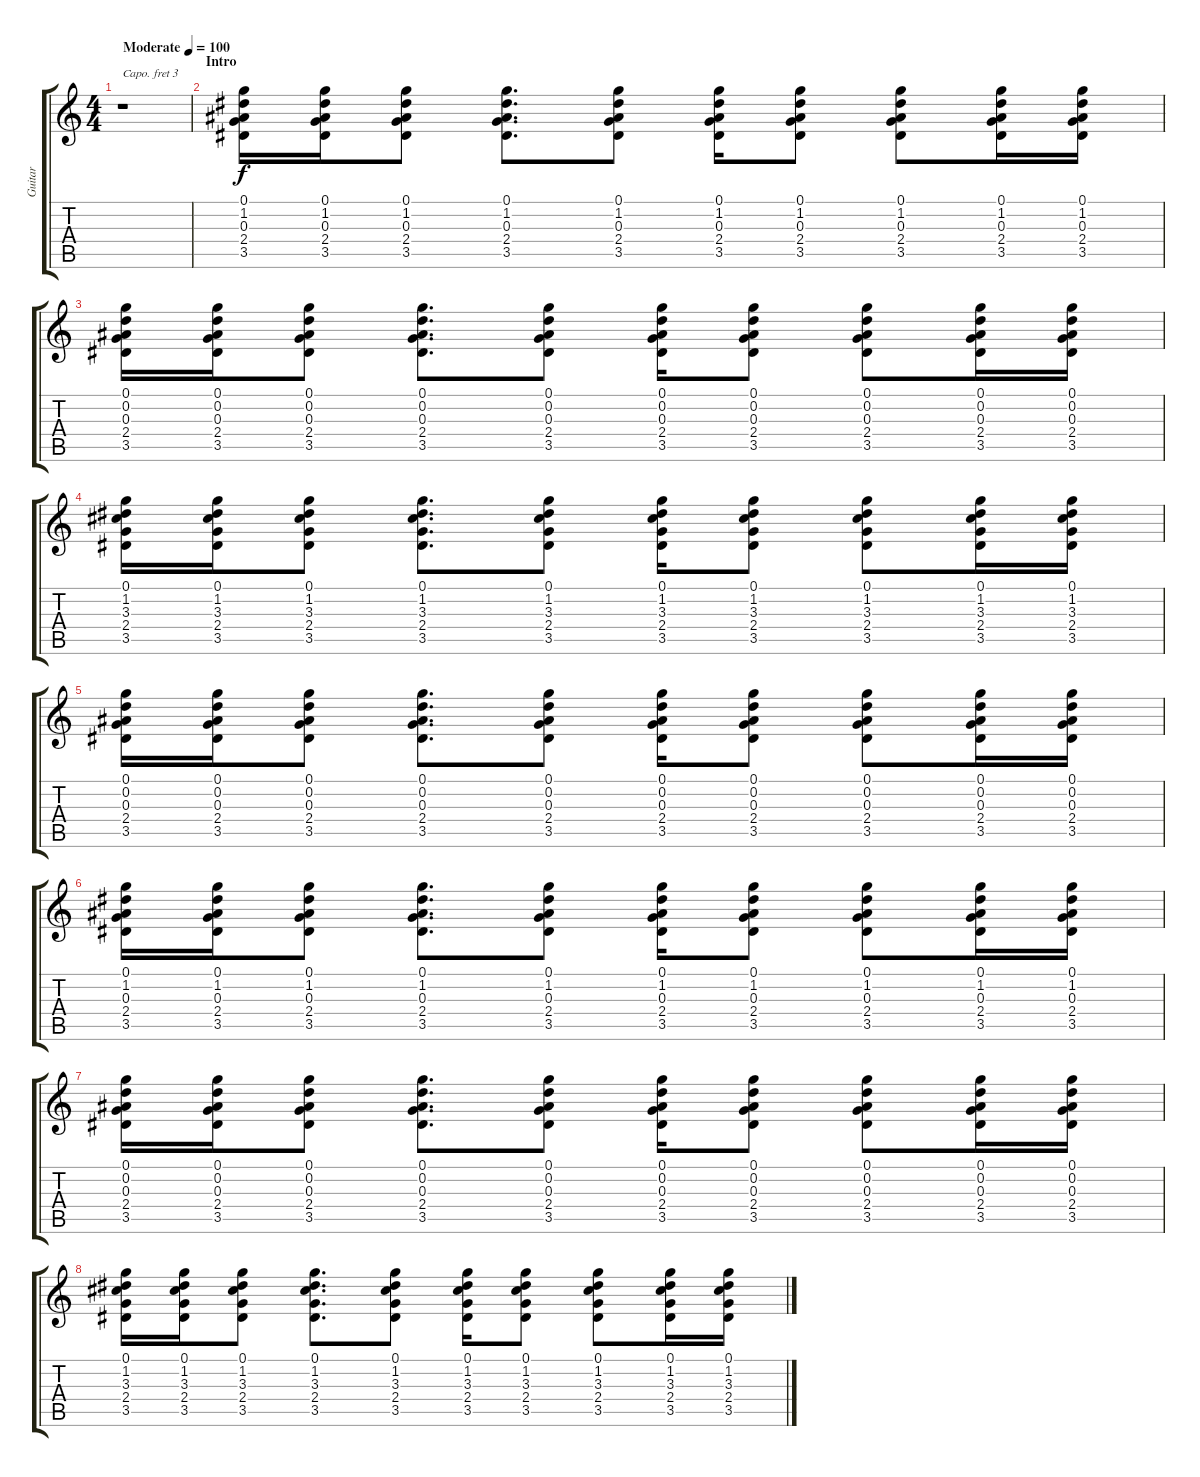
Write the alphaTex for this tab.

\track ("Guitar" "Guitar") {instrument electricguitarclean}
\staff {score tabs}
\capo 3
\tuning (E4 B3 G3 D3 A2 E2) {hide}
\ts (4 4)
\tempo (100 "Moderate")
\clef g2
\ks c
r.1{dy f instrument electricguitarclean} |
\section ("" "Intro")
(0.1 1.2 0.3 2.4 3.5).16 (0.1 1.2 0.3 2.4 3.5).16 (0.1 1.2 0.3 2.4 3.5).8 (0.1 1.2 0.3 2.4 3.5).8{d} (0.1 1.2 0.3 2.4 3.5).8 (0.1 1.2 0.3 2.4 3.5).16 (0.1 1.2 0.3 2.4 3.5).8 (0.1 1.2 0.3 2.4 3.5).8 (0.1 1.2 0.3 2.4 3.5).16 (0.1 1.2 0.3 2.4 3.5).16 |
(0.1 0.2 0.3 2.4 3.5).16 (0.1 0.2 0.3 2.4 3.5).16 (0.1 0.2 0.3 2.4 3.5).8 (0.1 0.2 0.3 2.4 3.5).8{d} (0.1 0.2 0.3 2.4 3.5).8 (0.1 0.2 0.3 2.4 3.5).16 (0.1 0.2 0.3 2.4 3.5).8 (0.1 0.2 0.3 2.4 3.5).8 (0.1 0.2 0.3 2.4 3.5).16 (0.1 0.2 0.3 2.4 3.5).16 |
(0.1 1.2 3.3 2.4 3.5).16 (0.1 1.2 3.3 2.4 3.5).16 (0.1 1.2 3.3 2.4 3.5).8 (0.1 1.2 3.3 2.4 3.5).8{d} (0.1 1.2 3.3 2.4 3.5).8 (0.1 1.2 3.3 2.4 3.5).16 (0.1 1.2 3.3 2.4 3.5).8 (0.1 1.2 3.3 2.4 3.5).8 (0.1 1.2 3.3 2.4 3.5).16 (0.1 1.2 3.3 2.4 3.5).16 |
(0.1 0.2 0.3 2.4 3.5).16 (0.1 0.2 0.3 2.4 3.5).16 (0.1 0.2 0.3 2.4 3.5).8 (0.1 0.2 0.3 2.4 3.5).8{d} (0.1 0.2 0.3 2.4 3.5).8 (0.1 0.2 0.3 2.4 3.5).16 (0.1 0.2 0.3 2.4 3.5).8 (0.1 0.2 0.3 2.4 3.5).8 (0.1 0.2 0.3 2.4 3.5).16 (0.1 0.2 0.3 2.4 3.5).16 |
(0.1 1.2 0.3 2.4 3.5).16 (0.1 1.2 0.3 2.4 3.5).16 (0.1 1.2 0.3 2.4 3.5).8 (0.1 1.2 0.3 2.4 3.5).8{d} (0.1 1.2 0.3 2.4 3.5).8 (0.1 1.2 0.3 2.4 3.5).16 (0.1 1.2 0.3 2.4 3.5).8 (0.1 1.2 0.3 2.4 3.5).8 (0.1 1.2 0.3 2.4 3.5).16 (0.1 1.2 0.3 2.4 3.5).16 |
(0.1 0.2 0.3 2.4 3.5).16 (0.1 0.2 0.3 2.4 3.5).16 (0.1 0.2 0.3 2.4 3.5).8 (0.1 0.2 0.3 2.4 3.5).8{d} (0.1 0.2 0.3 2.4 3.5).8 (0.1 0.2 0.3 2.4 3.5).16 (0.1 0.2 0.3 2.4 3.5).8 (0.1 0.2 0.3 2.4 3.5).8 (0.1 0.2 0.3 2.4 3.5).16 (0.1 0.2 0.3 2.4 3.5).16 |
(0.1 1.2 3.3 2.4 3.5).16 (0.1 1.2 3.3 2.4 3.5).16 (0.1 1.2 3.3 2.4 3.5).8 (0.1 1.2 3.3 2.4 3.5).8{d} (0.1 1.2 3.3 2.4 3.5).8 (0.1 1.2 3.3 2.4 3.5).16 (0.1 1.2 3.3 2.4 3.5).8 (0.1 1.2 3.3 2.4 3.5).8 (0.1 1.2 3.3 2.4 3.5).16 (0.1 1.2 3.3 2.4 3.5).16
